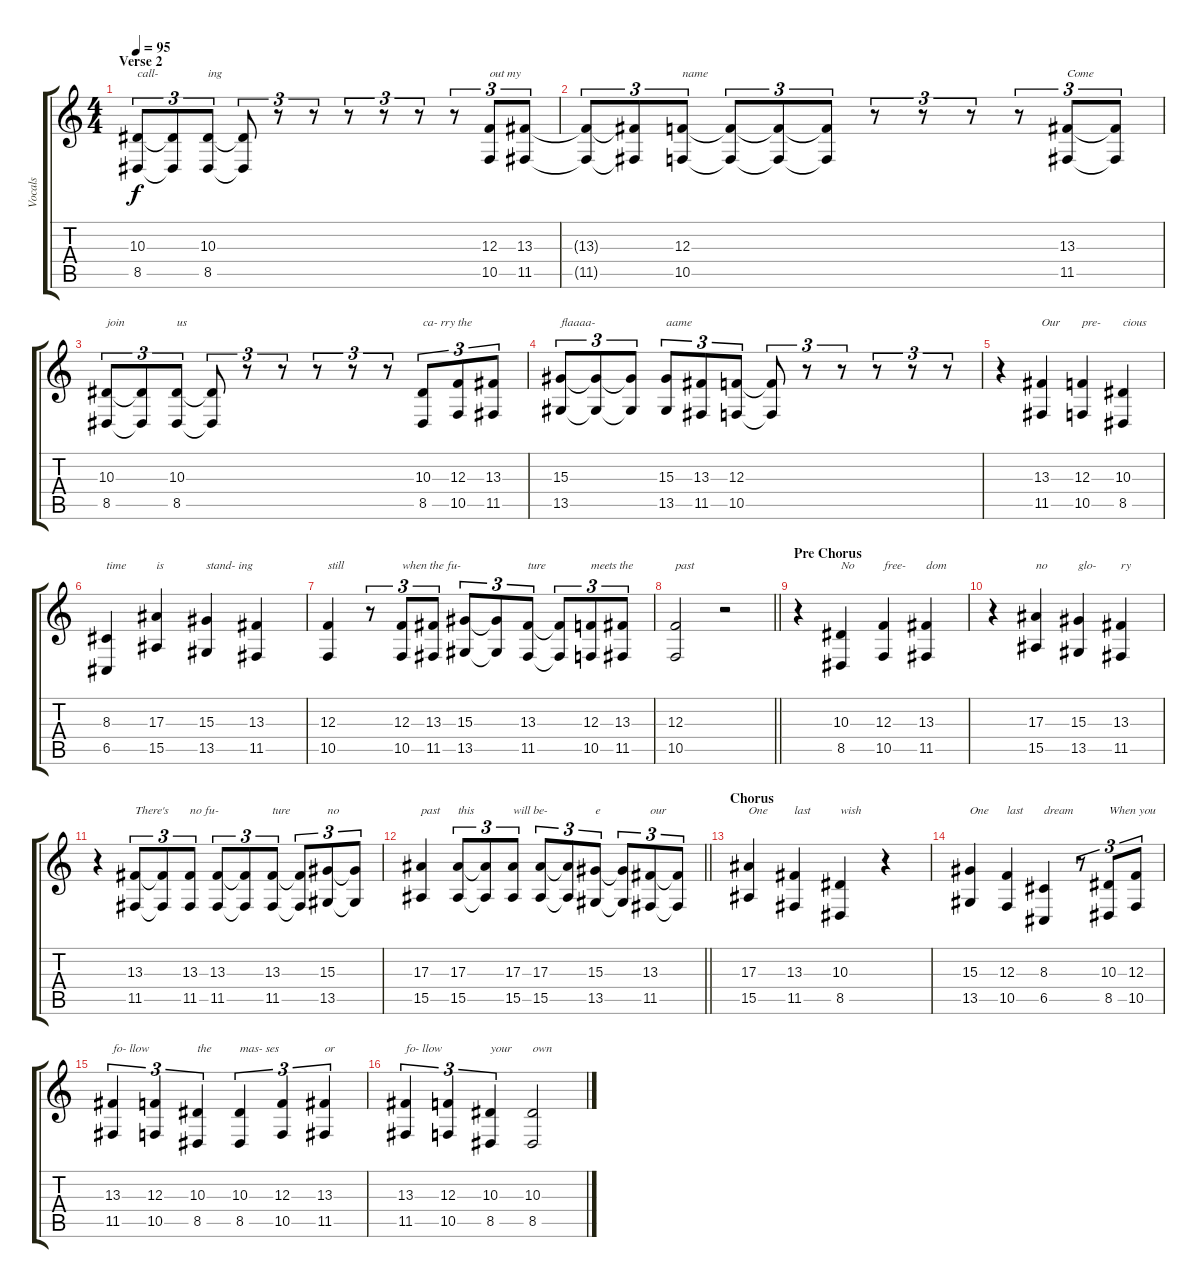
\track ("Vocals" "Vocals") {instrument lead2sawtooth}
\staff {score tabs}
\tuning (D4 A3 F3 C3 G2 D2) {hide}
\ts (4 4)
\section ("" "Verse 2")
\tempo 95
\clef g2
\ks c
(10.3 8.5).8{tu (3 2) txt "call-" dy f} (10.3{t} 8.5{t}).8{tu (3 2)} (10.3 8.5).8{tu (3 2) txt "ing"} (10.3{t} 8.5{t}).8{tu (3 2)} r.8{tu (3 2)} r.8{tu (3 2)} r.8{tu (3 2)} r.8{tu (3 2)} r.8{tu (3 2)} r.8{tu (3 2)} (12.3 10.5).8{tu (3 2) txt "out my"} (13.3 11.5).8{tu (3 2)} |
(13.3{t} 11.5{t}).8{tu (3 2)} (13.3{t} 11.5{t}).8{tu (3 2)} (12.3 10.5).8{tu (3 2) txt "name"} (12.3{t} 10.5{t}).8{tu (3 2)} (12.3{t} 10.5{t}).8{tu (3 2)} (12.3{t} 10.5{t}).8{tu (3 2)} r.8{tu (3 2)} r.8{tu (3 2)} r.8{tu (3 2)} r.8{tu (3 2)} (13.3 11.5).8{tu (3 2) txt "Come"} (13.3{t} 11.5{t}).8{tu (3 2)} |
(10.3 8.5).8{tu (3 2) txt "join"} (10.3{t} 8.5{t}).8{tu (3 2)} (10.3 8.5).8{tu (3 2) txt "us"} (10.3{t} 8.5{t}).8{tu (3 2)} r.8{tu (3 2)} r.8{tu (3 2)} r.8{tu (3 2)} r.8{tu (3 2)} r.8{tu (3 2)} (10.3 8.5).8{tu (3 2) txt "ca- rry the"} (12.3 10.5).8{tu (3 2)} (13.3 11.5).8{tu (3 2)} |
(15.3 13.5).8{tu (3 2) txt "flaaaa-"} (15.3{t} 13.5{t}).8{tu (3 2)} (15.3{t} 13.5{t}).8{tu (3 2)} (15.3 13.5).8{tu (3 2) txt "aame"} (13.3 11.5).8{tu (3 2)} (12.3 10.5).8{tu (3 2)} (12.3{t} 10.5{t}).8{tu (3 2)} r.8{tu (3 2)} r.8{tu (3 2)} r.8{tu (3 2)} r.8{tu (3 2)} r.8{tu (3 2)} |
r.4 (13.3 11.5).4{txt "Our"} (12.3 10.5).4{txt "pre-"} (10.3 8.5).4{txt "cious"} |
(8.3 6.5).4{txt "time"} (17.3 15.5).4{txt "is"} (15.3 13.5).4{txt "stand- ing"} (13.3 11.5).4 |
(12.3 10.5).4{txt "still"} r.8{tu (3 2)} (12.3 10.5).8{tu (3 2) txt "when the fu-"} (13.3 11.5).8{tu (3 2)} (15.3 13.5).8{tu (3 2)} (15.3{t} 13.5{t}).8{tu (3 2)} (13.3 11.5).8{tu (3 2) txt "ture"} (13.3{t} 11.5{t}).8{tu (3 2)} (12.3 10.5).8{tu (3 2) txt "meets the"} (13.3 11.5).8{tu (3 2)} |
\barLineRight lightlight
(12.3 10.5).2{txt "past"} r.2 |
\section ("" "Pre Chorus")
r.4 (10.3 8.5).4{txt "No"} (12.3 10.5).4{txt "free-"} (13.3 11.5).4{txt "dom"} |
r.4 (17.3 15.5).4{txt "no"} (15.3 13.5).4{txt "glo-"} (13.3 11.5).4{txt "ry"} |
r.4 (13.3 11.5).8{tu (3 2) txt "There's"} (13.3{t} 11.5{t}).8{tu (3 2)} (13.3 11.5).8{tu (3 2) txt "no fu-"} (13.3 11.5).8{tu (3 2)} (13.3{t} 11.5{t}).8{tu (3 2)} (13.3 11.5).8{tu (3 2) txt "ture"} (13.3{t} 11.5{t}).8{tu (3 2)} (15.3 13.5).8{tu (3 2) txt "no"} (15.3{t} 13.5{t}).8{tu (3 2)} |
\barLineRight lightlight
(17.3 15.5).4{txt "past"} (17.3 15.5).8{tu (3 2) txt "this"} (17.3{t} 15.5{t}).8{tu (3 2)} (17.3 15.5).8{tu (3 2) txt "will be-"} (17.3 15.5).8{tu (3 2)} (17.3{t} 15.5{t}).8{tu (3 2)} (15.3 13.5).8{tu (3 2) txt "e"} (15.3{t} 13.5{t}).8{tu (3 2)} (13.3 11.5).8{tu (3 2) txt "our"} (13.3{t} 11.5{t}).8{tu (3 2)} |
\section ("" "Chorus")
(17.3 15.5).4{txt "One"} (13.3 11.5).4{txt "last"} (10.3 8.5).4{txt "wish"} r.4 |
(15.3 13.5).4{txt "One"} (12.3 10.5).4{txt "last"} (8.3 6.5).4{txt "dream"} r.8{tu (3 2)} (10.3 8.5).8{tu (3 2) txt "When you"} (12.3 10.5).8{tu (3 2)} |
(13.3 11.5).4{tu (3 2) txt "fo- llow"} (12.3 10.5).4{tu (3 2)} (10.3 8.5).4{tu (3 2) txt "the"} (10.3 8.5).4{tu (3 2) txt "mas- ses"} (12.3 10.5).4{tu (3 2)} (13.3 11.5).4{tu (3 2) txt "or"} |
(13.3 11.5).4{tu (3 2) txt "fo- llow"} (12.3 10.5).4{tu (3 2)} (10.3 8.5).4{tu (3 2) txt "your"} (10.3 8.5).2{txt "own"}
